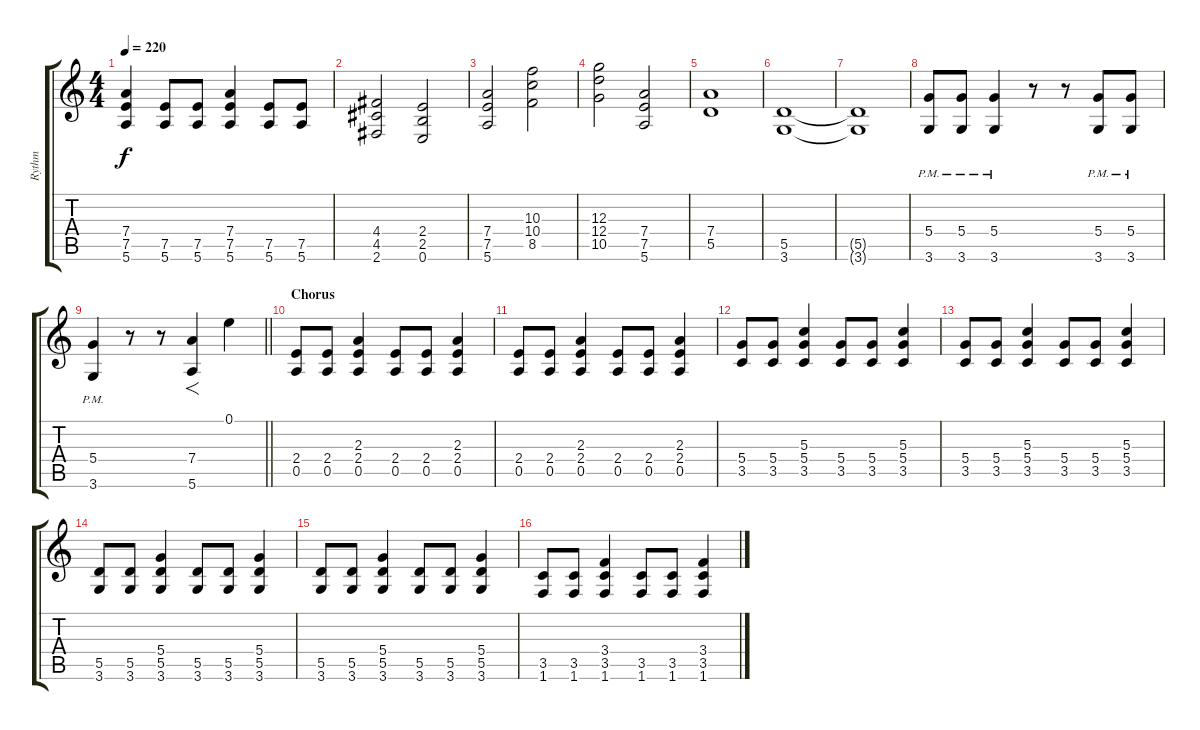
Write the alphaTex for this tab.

\track ("Rythm" "Rythm") {instrument distortionguitar}
\staff {score tabs}
\tuning (E4 B3 G3 D3 A2 E2) {hide}
\ts (4 4)
\tempo 220
\clef g2
\ks c
(7.4 7.5 5.6).4{dy f} (7.5 5.6).8 (7.5 5.6).8 (7.4 7.5 5.6).4 (7.5 5.6).8 (7.5 5.6).8 |
(4.4 4.5 2.6).2 (2.4 2.5 0.6).2 |
(7.4 7.5 5.6).2 (10.3 10.4 8.5).2 |
(12.3 12.4 10.5).2 (7.4 7.5 5.6).2 |
(7.4 5.5).1 |
(5.5 3.6).1 |
(5.5{t} 3.6{t}).1 |
(5.4{pm} 3.6{pm}).8 (5.4{pm} 3.6{pm}).8 (5.4{pm} 3.6{pm}).4 r.8 r.8 (5.4{pm} 3.6{pm}).8 (5.4{pm} 3.6{pm}).8 |
\barLineRight lightlight
(5.4{pm} 3.6{pm}).4 r.8 r.8 (7.4 5.6).4{f} 0.1.4 |
\section ("" "Chorus")
(2.4 0.5).8 (2.4 0.5).8 (2.3 2.4 0.5).4 (2.4 0.5).8 (2.4 0.5).8 (2.3 2.4 0.5).4 |
(2.4 0.5).8 (2.4 0.5).8 (2.3 2.4 0.5).4 (2.4 0.5).8 (2.4 0.5).8 (2.3 2.4 0.5).4 |
(5.4 3.5).8 (5.4 3.5).8 (5.3 5.4 3.5).4 (5.4 3.5).8 (5.4 3.5).8 (5.3 5.4 3.5).4 |
(5.4 3.5).8 (5.4 3.5).8 (5.3 5.4 3.5).4 (5.4 3.5).8 (5.4 3.5).8 (5.3 5.4 3.5).4 |
(5.5 3.6).8 (5.5 3.6).8 (5.4 5.5 3.6).4 (5.5 3.6).8 (5.5 3.6).8 (5.4 5.5 3.6).4 |
(5.5 3.6).8 (5.5 3.6).8 (5.4 5.5 3.6).4 (5.5 3.6).8 (5.5 3.6).8 (5.4 5.5 3.6).4 |
(3.5 1.6).8 (3.5 1.6).8 (3.4 3.5 1.6).4 (3.5 1.6).8 (3.5 1.6).8 (3.4 3.5 1.6).4
